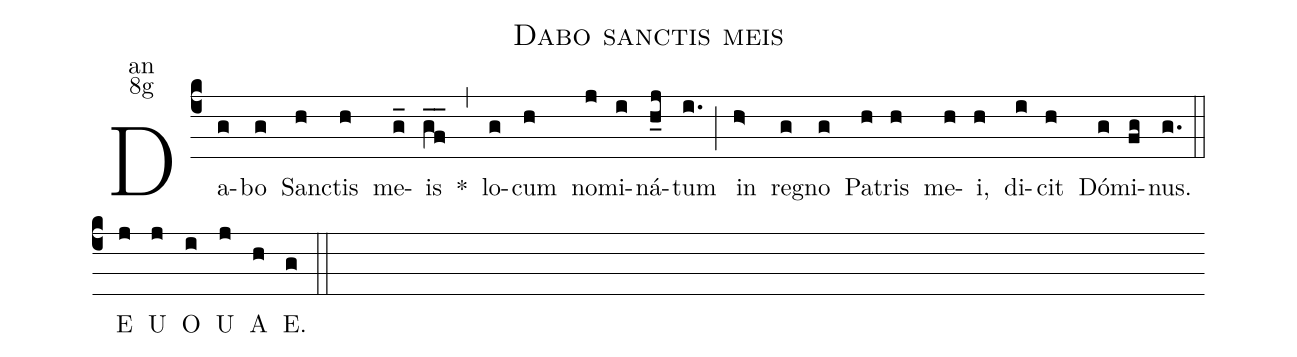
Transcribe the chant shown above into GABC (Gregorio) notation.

name:Dabo sanctis meis;
office-part:an;
mode:8g;
%%
(c4) Da(g)bo(g) San(h)ctis(h) me(g_)is(gf__) <sp>*</sp>(,)
lo(g)cum(h) no(j)mi(i)ná(h_j)tum(i.) (;)
in(h>) re(g)gno(g) Pa(h)tris(h) me(h)i,(h) di(i)cit(h) Dó(g)mi(fg)nus.(g.) (::)
<eu> E(j) U(j) O(i) U(j) A(h) E.(g) </eu> (::)
